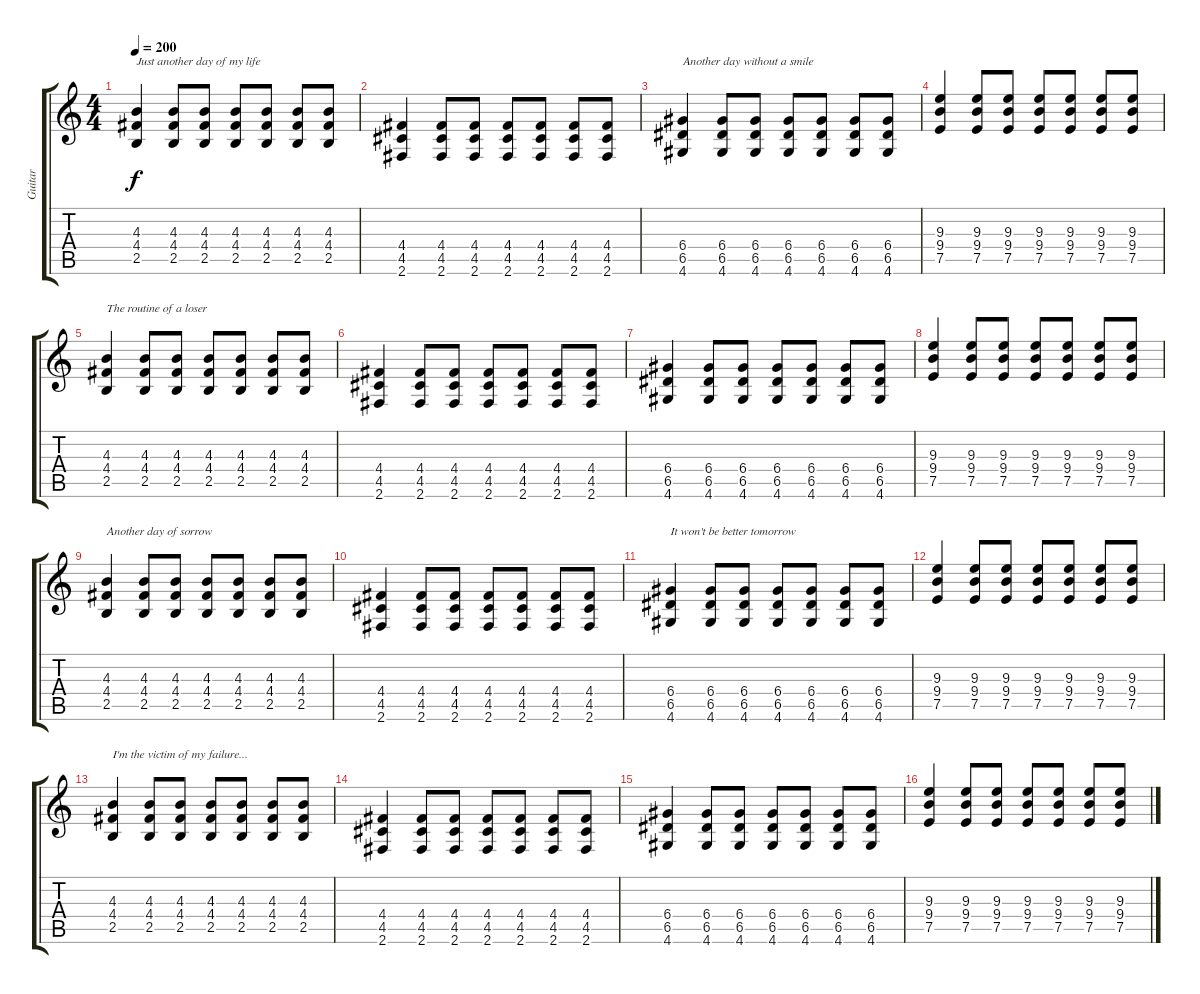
\track ("Guitar" "Guitar") {instrument distortionguitar}
\staff {score tabs}
\tuning (E4 B3 G3 D3 A2 E2) {hide}
\ts (4 4)
\tempo 200
\clef g2
\ks c
(4.3 4.4 2.5).4{txt "Just another day of my life" dy f} (4.3 4.4 2.5).8 (4.3 4.4 2.5).8 (4.3 4.4 2.5).8 (4.3 4.4 2.5).8 (4.3 4.4 2.5).8 (4.3 4.4 2.5).8 |
(4.4 4.5 2.6).4 (4.4 4.5 2.6).8 (4.4 4.5 2.6).8 (4.4 4.5 2.6).8 (4.4 4.5 2.6).8 (4.4 4.5 2.6).8 (4.4 4.5 2.6).8 |
(6.4 6.5 4.6).4{txt "Another day without a smile"} (6.4 6.5 4.6).8 (6.4 6.5 4.6).8 (6.4 6.5 4.6).8 (6.4 6.5 4.6).8 (6.4 6.5 4.6).8 (6.4 6.5 4.6).8 |
(9.3 9.4 7.5).4 (9.3 9.4 7.5).8 (9.3 9.4 7.5).8 (9.3 9.4 7.5).8 (9.3 9.4 7.5).8 (9.3 9.4 7.5).8 (9.3 9.4 7.5).8 |
(4.3 4.4 2.5).4{txt "The routine of a loser"} (4.3 4.4 2.5).8 (4.3 4.4 2.5).8 (4.3 4.4 2.5).8 (4.3 4.4 2.5).8 (4.3 4.4 2.5).8 (4.3 4.4 2.5).8 |
(4.4 4.5 2.6).4 (4.4 4.5 2.6).8 (4.4 4.5 2.6).8 (4.4 4.5 2.6).8 (4.4 4.5 2.6).8 (4.4 4.5 2.6).8 (4.4 4.5 2.6).8 |
(6.4 6.5 4.6).4 (6.4 6.5 4.6).8 (6.4 6.5 4.6).8 (6.4 6.5 4.6).8 (6.4 6.5 4.6).8 (6.4 6.5 4.6).8 (6.4 6.5 4.6).8 |
(9.3 9.4 7.5).4 (9.3 9.4 7.5).8 (9.3 9.4 7.5).8 (9.3 9.4 7.5).8 (9.3 9.4 7.5).8 (9.3 9.4 7.5).8 (9.3 9.4 7.5).8 |
(4.3 4.4 2.5).4{txt "Another day of sorrow"} (4.3 4.4 2.5).8 (4.3 4.4 2.5).8 (4.3 4.4 2.5).8 (4.3 4.4 2.5).8 (4.3 4.4 2.5).8 (4.3 4.4 2.5).8 |
(4.4 4.5 2.6).4 (4.4 4.5 2.6).8 (4.4 4.5 2.6).8 (4.4 4.5 2.6).8 (4.4 4.5 2.6).8 (4.4 4.5 2.6).8 (4.4 4.5 2.6).8 |
(6.4 6.5 4.6).4{txt "It won't be better tomorrow"} (6.4 6.5 4.6).8 (6.4 6.5 4.6).8 (6.4 6.5 4.6).8 (6.4 6.5 4.6).8 (6.4 6.5 4.6).8 (6.4 6.5 4.6).8 |
(9.3 9.4 7.5).4 (9.3 9.4 7.5).8 (9.3 9.4 7.5).8 (9.3 9.4 7.5).8 (9.3 9.4 7.5).8 (9.3 9.4 7.5).8 (9.3 9.4 7.5).8 |
(4.3 4.4 2.5).4{txt "I'm the victim of my failure..."} (4.3 4.4 2.5).8 (4.3 4.4 2.5).8 (4.3 4.4 2.5).8 (4.3 4.4 2.5).8 (4.3 4.4 2.5).8 (4.3 4.4 2.5).8 |
(4.4 4.5 2.6).4 (4.4 4.5 2.6).8 (4.4 4.5 2.6).8 (4.4 4.5 2.6).8 (4.4 4.5 2.6).8 (4.4 4.5 2.6).8 (4.4 4.5 2.6).8 |
(6.4 6.5 4.6).4 (6.4 6.5 4.6).8 (6.4 6.5 4.6).8 (6.4 6.5 4.6).8 (6.4 6.5 4.6).8 (6.4 6.5 4.6).8 (6.4 6.5 4.6).8 |
(9.3 9.4 7.5).4 (9.3 9.4 7.5).8 (9.3 9.4 7.5).8 (9.3 9.4 7.5).8 (9.3 9.4 7.5).8 (9.3 9.4 7.5).8 (9.3 9.4 7.5).8
